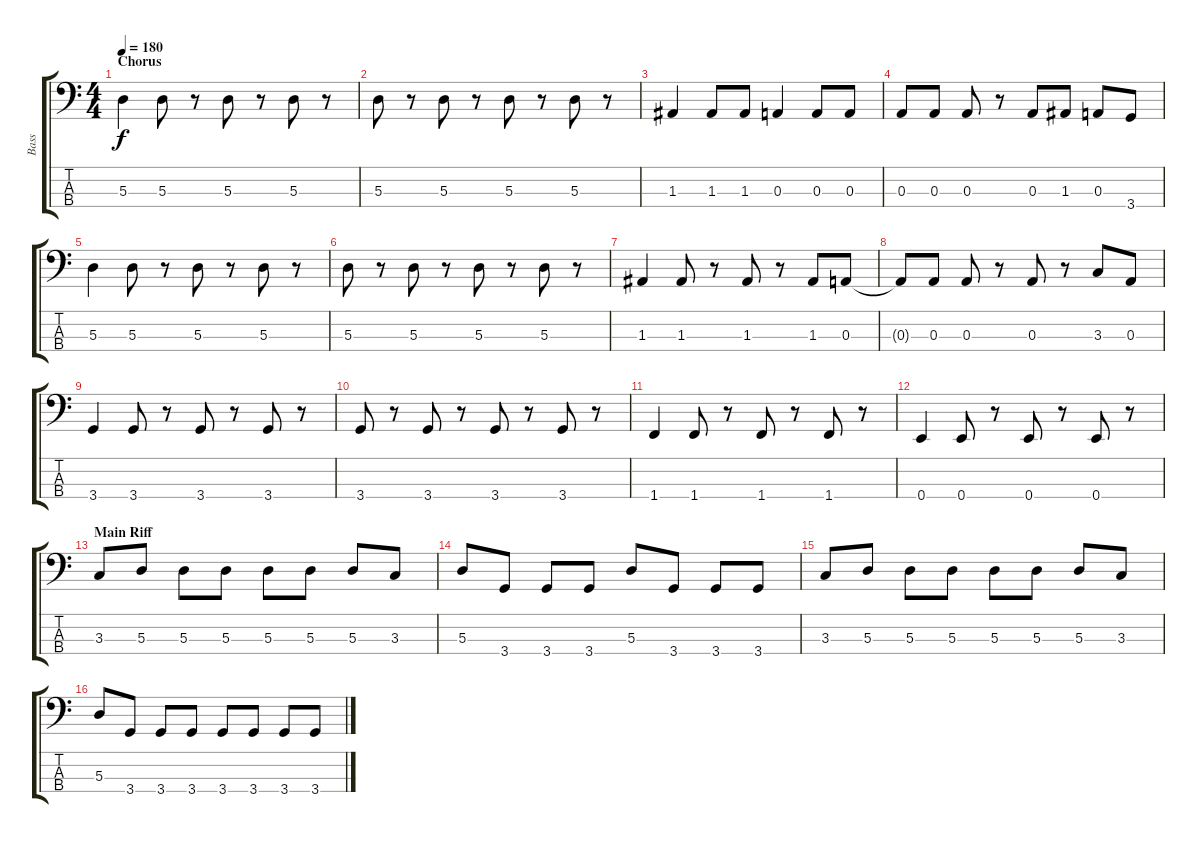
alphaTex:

\track ("Bass" "Bass") {instrument electricbasspick}
\staff {score tabs}
\tuning (G2 D2 A1 E1) {hide}
\ts (4 4)
\section ("" "Chorus")
\tempo 180
\clef f4
\ks c
5.3.4{dy f} 5.3.8 r.8 5.3.8 r.8 5.3.8 r.8 |
5.3.8 r.8 5.3.8 r.8 5.3.8 r.8 5.3.8 r.8 |
1.3.4 1.3.8 1.3.8 0.3.4 0.3.8 0.3.8 |
0.3.8 0.3.8 0.3.8 r.8 0.3.8 1.3.8 0.3.8 3.4.8 |
5.3.4 5.3.8 r.8 5.3.8 r.8 5.3.8 r.8 |
5.3.8 r.8 5.3.8 r.8 5.3.8 r.8 5.3.8 r.8 |
1.3.4 1.3.8 r.8 1.3.8 r.8 1.3.8 0.3.8 |
0.3{t}.8 0.3.8 0.3.8 r.8 0.3.8 r.8 3.3.8 0.3.8 |
3.4.4 3.4.8 r.8 3.4.8 r.8 3.4.8 r.8 |
3.4.8 r.8 3.4.8 r.8 3.4.8 r.8 3.4.8 r.8 |
1.4.4 1.4.8 r.8 1.4.8 r.8 1.4.8 r.8 |
0.4.4 0.4.8 r.8 0.4.8 r.8 0.4.8 r.8 |
\section ("" "Main Riff")
3.3.8 5.3.8 5.3.8 5.3.8 5.3.8 5.3.8 5.3.8 3.3.8 |
5.3.8 3.4.8 3.4.8 3.4.8 5.3.8 3.4.8 3.4.8 3.4.8 |
3.3.8 5.3.8 5.3.8 5.3.8 5.3.8 5.3.8 5.3.8 3.3.8 |
5.3.8 3.4.8 3.4.8 3.4.8 3.4.8 3.4.8 3.4.8 3.4.8
